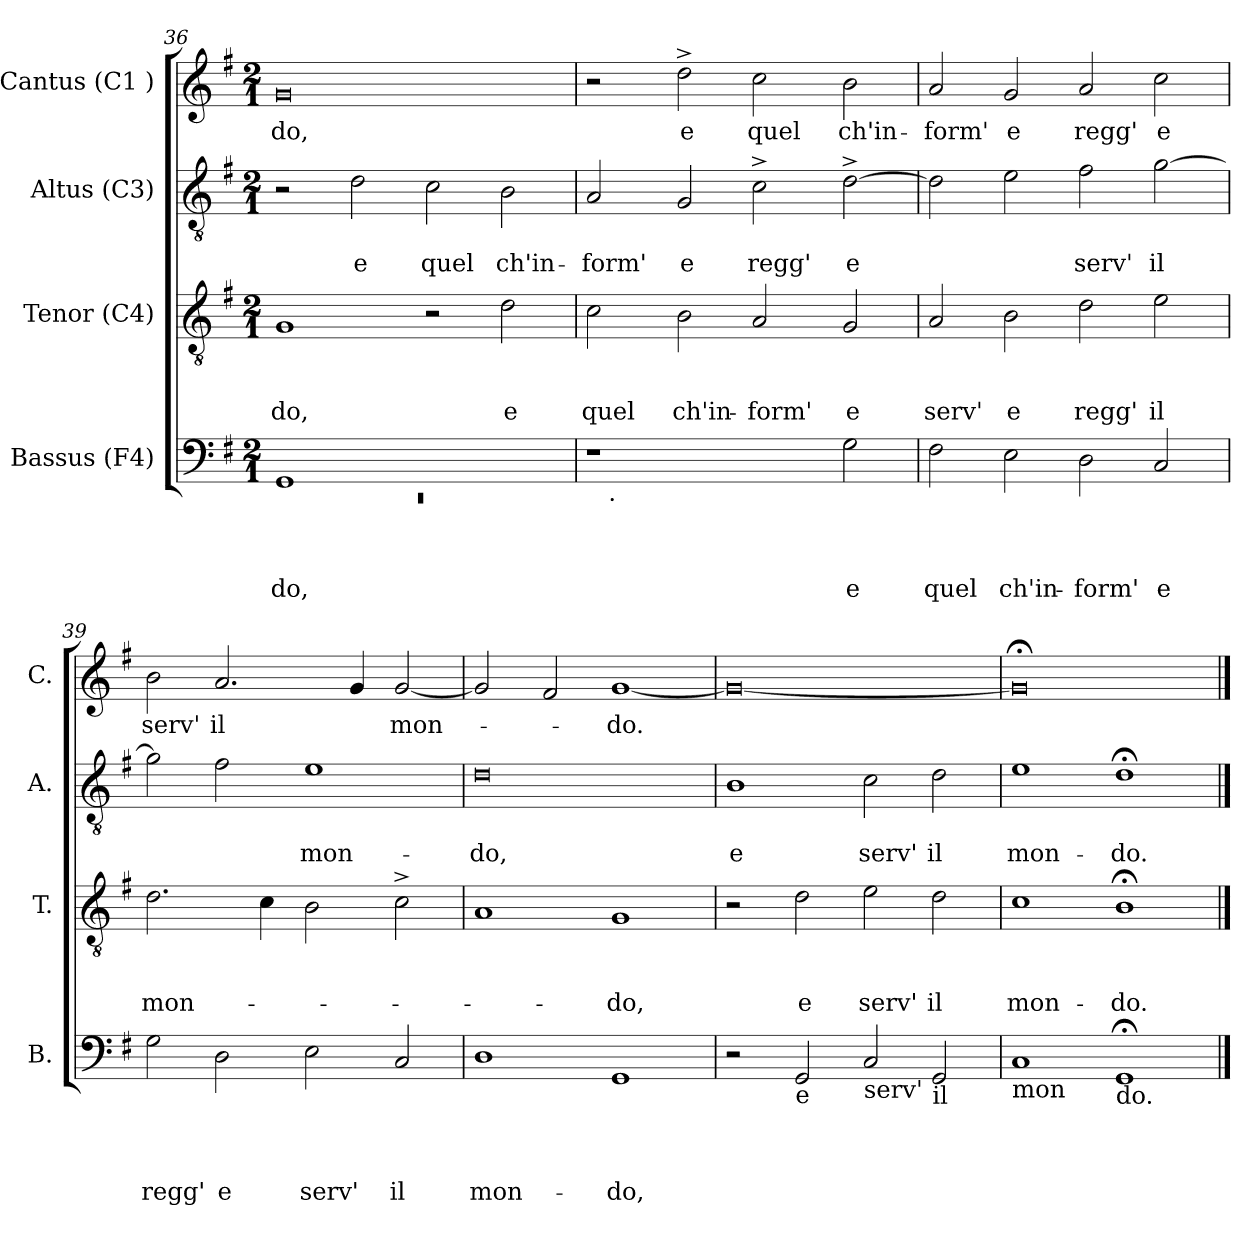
**kern	**text	**text	**text	**text	**kern	**text	**text	**text	**kern	**text	**text	**kern	**text
*part4	*part4	*part4	*part4	*part4	*part3	*part3	*part3	*part3	*part2	*part2	*part2	*part1	*part1
*staff4	*staff4	*staff4	*staff4	*staff4	*staff3	*staff3	*staff3	*staff3	*staff2	*staff2	*staff2	*staff1	*staff1
*I"Bassus (F4)	*	*	*	*	*I"Tenor (C4)	*	*	*	*I"Altus (C3)	*	*	*I"Cantus (C1 )	*
*I'B.	*	*	*	*	*I'T.	*	*	*	*I'A.	*	*	*I'C.	*
*clefF4	*	*	*	*	*clefGv2	*	*	*	*clefGv2	*	*	*clefG2	*
*k[f#]	*	*	*	*	*k[f#]	*	*	*	*k[f#]	*	*	*k[f#]	*
*G:	*	*	*	*	*G:	*	*	*	*G:	*	*	*G:	*
*M2/1	*	*	*	*	*M2/1	*	*	*	*M2/1	*	*	*M2/1	*
=36	=36	=36	=36	=36	=36	=36	=36	=36	=36	=36	=36	=36	=36
*^	*	*	*	*	*	*	*	*	*	*	*	*	*
!	!LO:N:vis=1	!	!	!	!LO:LY:b	!	!	!	!LO:LY:b	!	!	!	!	!LO:LY:b
1GG	0rEE	.	.	.	-do,	1G	.	.	-do,	2r	.	.	0g	-do,
!	!	!	!	!	!	!	!	!	!	!	!	!LO:LY:b	!	!
.	.	.	.	.	.	.	.	.	.	2d\	.	e	.	.
!	!	!	!	!	!	!	!	!	!	!	!	!LO:LY:b	!	!
1ryy	.	.	.	.	.	2r	.	.	.	2c\	.	quel	.	.
!	!	!	!	!	!	!	!	!	!LO:LY:b	!	!	!LO:LY:b	!	!
.	.	.	.	.	.	2d\	.	.	e	2B\	.	ch'in-	.	.
!!LO:PB:g=z
=37	=37	=37	=37	=37	=37	=37	=37	=37	=37	=37	=37	=37	=37	=37
!	!	!	!	!	!	!	!	!	!LO:LY:b	!	!	!LO:LY:b	!	!
1r	16ryy	.	.	.	.	2c\	.	.	quel	2A/	.	-form'	2r	.
!	!LO:TX:b:t=.	!	!	!	!	!	!	!	!	!	!	!	!	!
.	1ryy	.	.	.	.	.	.	.	.	.	.	.	.	.
!	!	!	!	!	!	!	!	!	!LO:LY:b	!	!	!LO:LY:b	!	!LO:LY:b
.	.	.	.	.	.	2B\	.	.	ch'in-	2G/	.	e	2dd^>\	e
!	!	!	!	!	!	!	!	!	!LO:LY:b	!	!	!LO:LY:b	!	!LO:LY:b
2ryy	.	.	.	.	.	2A/	.	.	-form'	2c^>\	.	regg'	2cc\	quel
.	2...ryy	.	.	.	.	.	.	.	.	.	.	.	.	.
!	!	!	!	!	!LO:LY:b	!	!	!	!LO:LY:b	!	!	!LO:LY:b:rj	!	!LO:LY:b
2G\	.	.	.	.	e	2G/	.	.	e	[>2d^>\	.	e	2b\	ch'in-
=38	=38	=38	=38	=38	=38	=38	=38	=38	=38	=38	=38	=38	=38	=38
!	!	!	!	!	!LO:LY:b	!	!	!	!LO:LY:b	!	!	!	!	!LO:LY:b
*v	*v	*	*	*	*	*	*	*	*	*	*	*	*	*
2F#\	.	.	.	quel	2A/	.	.	serv'	2d\]	.	.	2a/	-form'
!	!	!	!	!LO:LY:b	!	!	!	!LO:LY:b	!	!	!	!	!LO:LY:b
2E\	.	.	.	ch'in-	2B\	.	.	e	2e\	.	.	2g/	e
!	!	!	!	!LO:LY:b	!	!	!	!LO:LY:b	!	!	!LO:LY:b	!	!LO:LY:b
2D\	.	.	.	-form'	2d\	.	.	regg'	2f#\	.	serv'	2a/	regg'
!	!	!	!	!LO:LY:b	!	!	!	!LO:LY:b	!	!	!LO:LY:b	!	!LO:LY:b
2C/	.	.	.	e	2e\	.	.	il	[>2g\	.	il	2cc\	e
=39	=39	=39	=39	=39	=39	=39	=39	=39	=39	=39	=39	=39	=39
!	!	!	!	!LO:LY:b	!	!	!	!LO:LY:b	!	!	!	!	!LO:LY:b
2G\	.	.	.	regg'	2.d\	.	.	mon-	2g\]	.	.	2b\	serv'
!	!	!	!	!LO:LY:b	!	!	!	!	!	!	!	!	!LO:LY:b
2D\	.	.	.	e	.	.	.	.	2f#\	.	.	2.a/	il
.	.	.	.	.	4c\	.	.	.	.	.	.	.	.
!	!	!	!	!LO:LY:b	!	!	!	!	!	!	!LO:LY:b	!	!
2E\	.	.	.	serv'	2B\	.	.	.	1e	.	mon-	.	.
.	.	.	.	.	.	.	.	.	.	.	.	4g/	.
!	!	!	!	!LO:LY:b	!	!	!	!	!	!	!	!	!LO:LY:b
2C/	.	.	.	il	2c^>\	.	.	.	.	.	.	[<2g/	mon-
!!LO:LB:g=z
=40	=40	=40	=40	=40	=40	=40	=40	=40	=40	=40	=40	=40	=40
!	!	!	!	!LO:LY:b	!	!	!	!	!	!	!LO:LY:b	!	!
1D	.	.	.	mon-	1A	.	.	.	0d	.	-do,	2g/]	.
.	.	.	.	.	.	.	.	.	.	.	.	2f#/	.
!	!	!	!	!LO:LY:b	!	!	!	!LO:LY:b	!	!	!	!	!LO:LY:b
1GG	.	.	.	-do,	1G	.	.	-do,	.	.	.	[<1g	-do.
=41	=41	=41	=41	=41	=41	=41	=41	=41	=41	=41	=41	=41	=41
!	!	!	!	!	!	!	!	!	!	!	!LO:LY:b:rj	!	!
2r	.	.	.	.	2r	.	.	.	1B	.	e	0g_	.
!LO:TX:b:t=e	!	!	!	!	!	!	!	!	!	!	!	!	!
!	!	!	!	!	!	!	!	!LO:LY:b	!	!	!	!	!
2GG/	.	.	.	.	2d\	.	.	e	.	.	.	.	.
!LO:TX:b:t=serv'	!	!	!	!	!	!	!	!	!	!	!	!	!
!	!	!	!	!	!	!	!	!LO:LY:b	!	!	!LO:LY:b	!	!
2C/	.	.	.	.	2e\	.	.	serv'	2c\	.	serv'	.	.
!LO:TX:b:t=il	!	!	!	!	!	!	!	!	!	!	!	!	!
!	!	!	!	!	!	!	!	!LO:LY:b	!	!	!LO:LY:b	!	!
2GG/	.	.	.	.	2d\	.	.	il	2d\	.	il	.	.
=42	=42	=42	=42	=42	=42	=42	=42	=42	=42	=42	=42	=42	=42
!LO:TX:b:t=mon	!	!	!	!	!	!	!	!	!	!	!	!	!
!	!	!	!	!	!	!	!	!LO:LY:b	!	!	!LO:LY:b	!	!
1C	.	.	.	.	1c	.	.	mon-	1e	.	mon-	0g;]	.
!LO:TX:b:t=do.	!	!	!	!	!	!	!	!	!	!	!	!	!
!	!	!	!	!	!	!	!	!LO:LY:b	!	!	!LO:LY:b	!	!
1GG;	.	.	.	.	1B;<	.	.	-do.	1d;<	.	-do.	.	.
==	==	==	==	==	==	==	==	==	==	==	==	==	==
*-	*-	*-	*-	*-	*-	*-	*-	*-	*-	*-	*-	*-	*-
